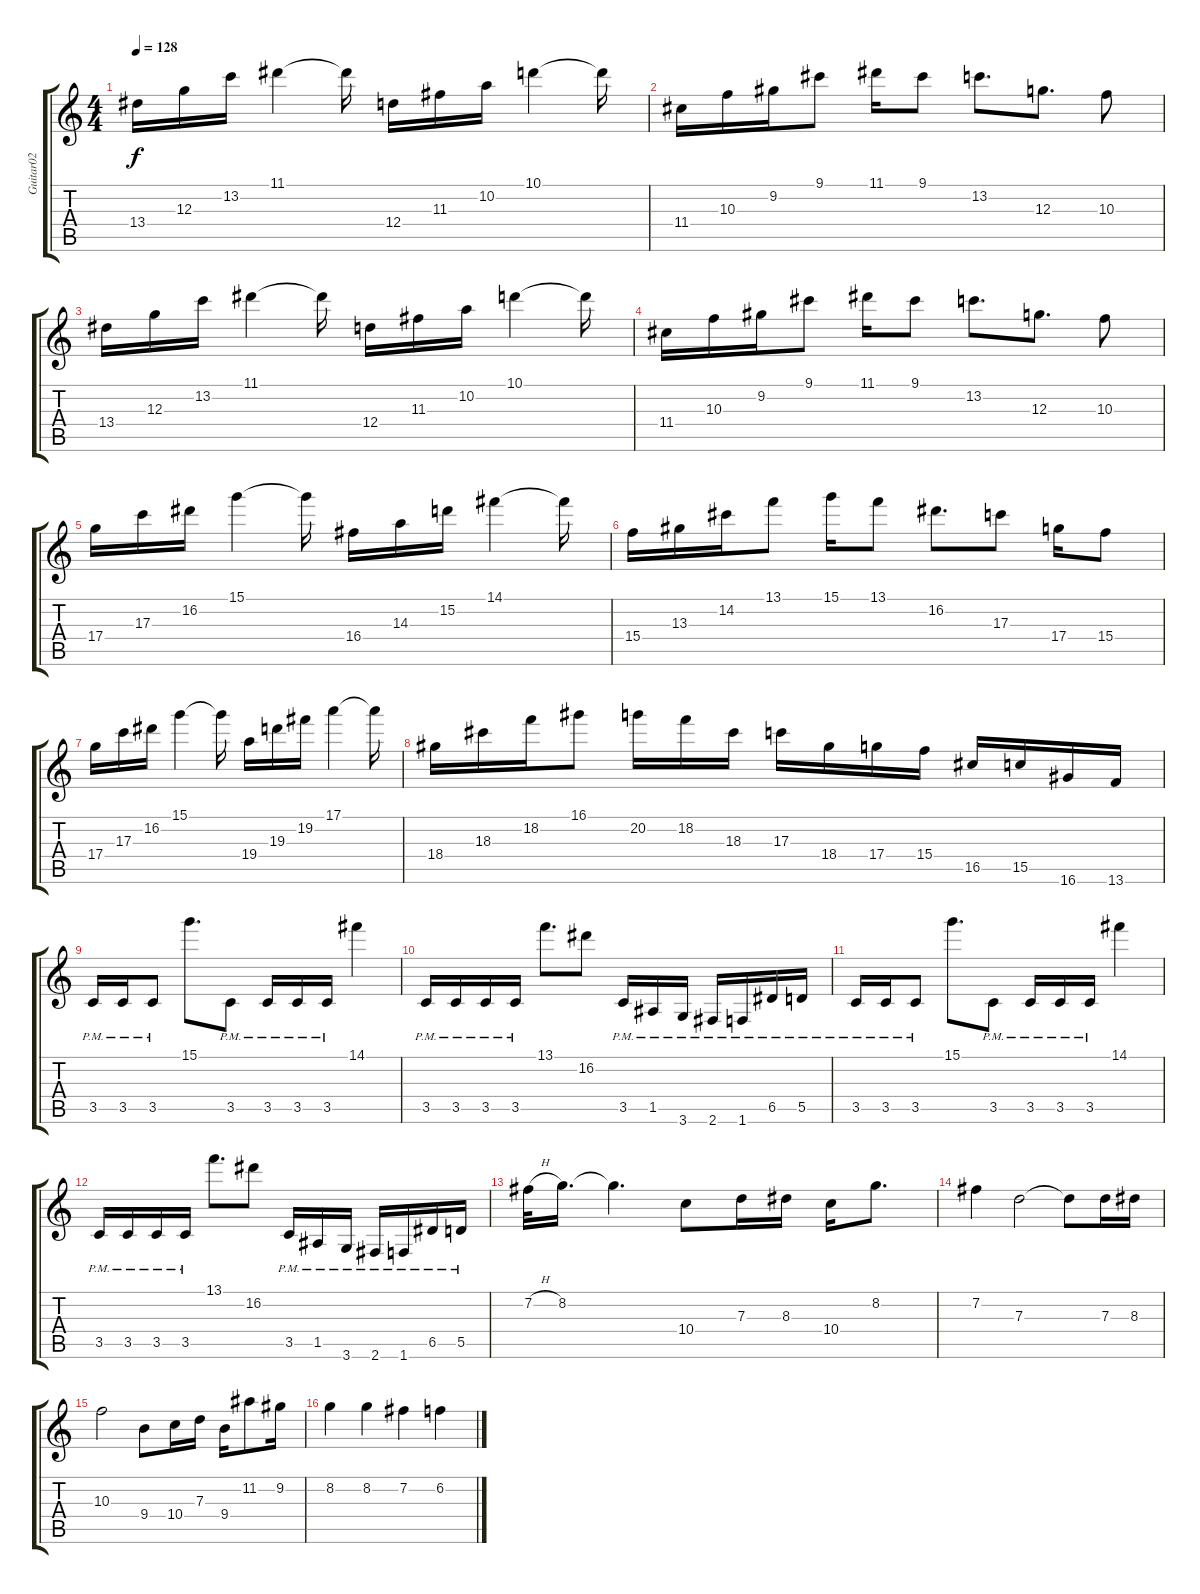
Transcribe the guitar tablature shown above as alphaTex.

\track ("Guitar02" "Guitar02") {instrument distortionguitar}
\staff {score tabs}
\tuning (E4 B3 G3 D3 A2 E2) {hide}
\ts (4 4)
\tempo 128
\clef g2
\ks c
13.4.16{dy f} 12.3.16 13.2.16 11.1.4 11.1{t}.16 12.4.16 11.3.16 10.2.16 10.1.4 10.1{t}.16 |
11.4.16 10.3.16 9.2.16 9.1.8 11.1.16 9.1.8 13.2.8{d} 12.3.8{d} 10.3.8 |
13.4.16 12.3.16 13.2.16 11.1.4 11.1{t}.16 12.4.16 11.3.16 10.2.16 10.1.4 10.1{t}.16 |
11.4.16 10.3.16 9.2.16 9.1.8 11.1.16 9.1.8 13.2.8{d} 12.3.8{d} 10.3.8 |
17.4.16 17.3.16 16.2.16 15.1.4 15.1{t}.16 16.4.16 14.3.16 15.2.16 14.1.4 14.1{t}.16 |
15.4.16 13.3.16 14.2.16 13.1.8 15.1.16 13.1.8 16.2.8{d} 17.3.8 17.4.16 15.4.8 |
17.4.16 17.3.16 16.2.16 15.1.4 15.1{t}.16 19.4.16 19.3.16 19.2.16 17.1.4 17.1{t}.16 |
18.4.16 18.3.16 18.2.16 16.1.8 20.2.16 18.2.16 18.3.16 17.3.16 18.4.16 17.4.16 15.4.16 16.5.16 15.5.16 16.6.16 13.6.16 |
3.5{pm}.16 3.5{pm}.16 3.5{pm}.8 15.1.8{d} 3.5{pm}.8 3.5{pm}.16 3.5{pm}.16 3.5{pm}.16 14.1.4 |
3.5{pm}.16 3.5{pm}.16 3.5{pm}.16 3.5{pm}.16 13.1.8{d} 16.2.8 3.5{pm}.16 1.5{pm}.16 3.6{pm}.16 2.6{pm}.16 1.6{pm}.16 6.5{pm}.16 5.5{pm}.16 |
3.5{pm}.16 3.5{pm}.16 3.5{pm}.8 15.1.8{d} 3.5{pm}.8 3.5{pm}.16 3.5{pm}.16 3.5{pm}.16 14.1.4 |
3.5{pm}.16 3.5{pm}.16 3.5{pm}.16 3.5{pm}.16 13.1.8{d} 16.2.8 3.5{pm}.16 1.5{pm}.16 3.6{pm}.16 2.6{pm}.16 1.6{pm}.16 6.5{pm}.16 5.5{pm}.16 |
7.2{h}.32 8.2.16{d} 8.2{t}.4{d} 10.4.8 7.3.16 8.3.16 10.4.16 8.2.8{d} |
7.2.4 7.3.2 7.3{t}.8 7.3.16 8.3.16 |
10.3.2 9.4.8 10.4.16 7.3.16 9.4.16 11.2.8 9.2.16 |
8.2.4 8.2.4 7.2.4 6.2.4
